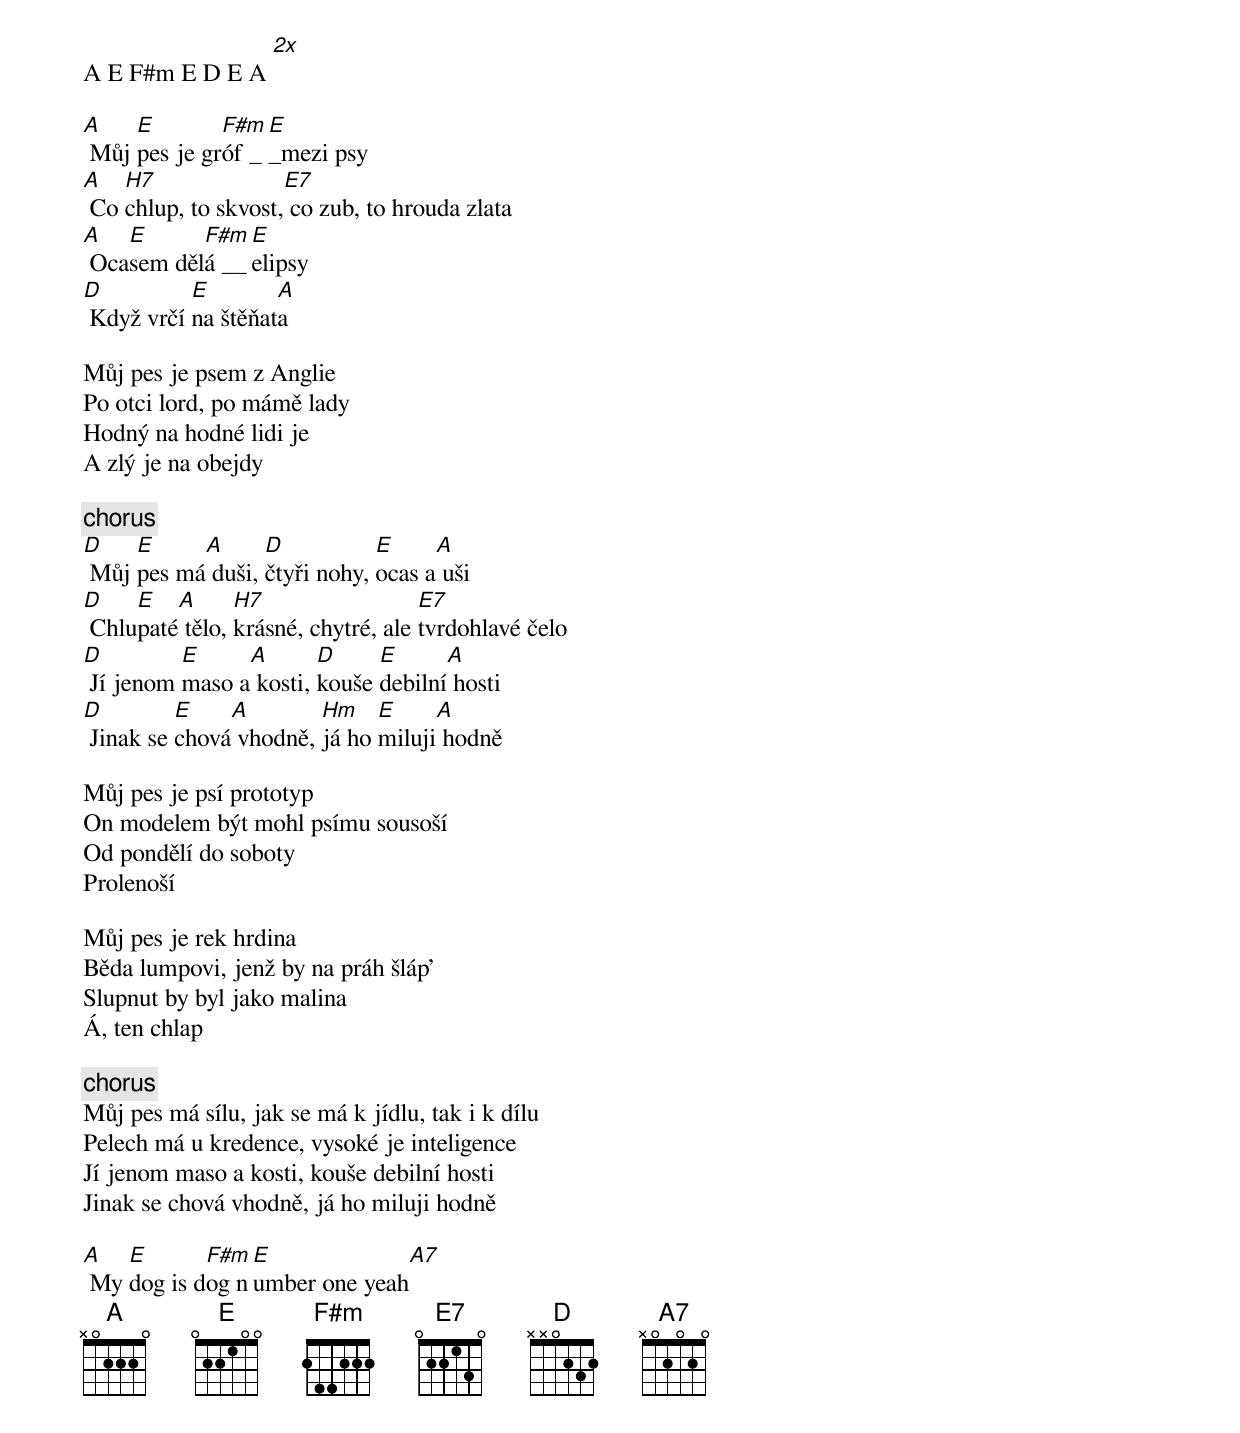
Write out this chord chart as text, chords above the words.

A E F#m E D E A [2x]

A    E        F#m E
 Můj pes je gróf __mezi psy
A   H7               E7
 Co chlup, to skvost, co zub, to hrouda zlata
A   E      F#m E
 Ocasem dělá __elipsy
D          E        A
 Když vrčí na štěňata

Můj pes je psem z Anglie
Po otci lord, po mámě lady
Hodný na hodné lidi je
A zlý je na obejdy

[chorus]
D    E     A      D           E     A
 Můj pes má duši, čtyři nohy, ocas a uši
D    E   A      H7                  E7
 Chlupaté tělo, krásné, chytré, ale tvrdohlavé čelo
D         E     A       D     E      A
 Jí jenom maso a kosti, kouše debilní hosti
D         E    A        Hm    E     A
 Jinak se chová vhodně, já ho miluji hodně

Můj pes je psí prototyp
On modelem být mohl psímu sousoší
Od pondělí do soboty
Prolenoší

Můj pes je rek hrdina
Běda lumpovi, jenž by na práh šláp'
Slupnut by byl jako malina
Á, ten chlap

[chorus]
Můj pes má sílu, jak se má k jídlu, tak i k dílu
Pelech má u kredence, vysoké je inteligence
Jí jenom maso a kosti, kouše debilní hosti
Jinak se chová vhodně, já ho miluji hodně

A   E       F#m E             A7
 My dog is dog number one yeah
